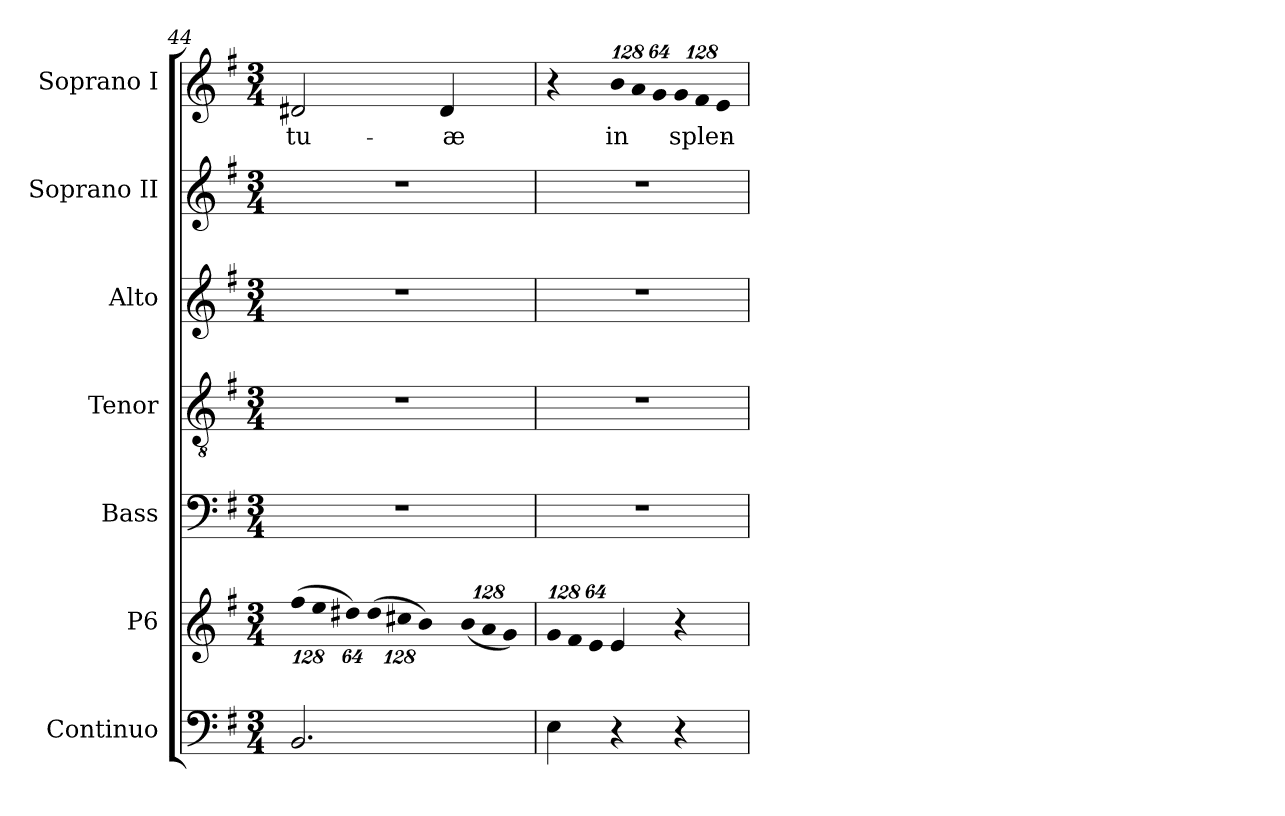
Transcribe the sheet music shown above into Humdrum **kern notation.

**kern	**kern	**kern	**kern	**kern	**kern	**kern	**text
*part7	*part6	*part5	*part4	*part3	*part2	*part1	*part1
*staff7	*staff6	*staff5	*staff4	*staff3	*staff2	*staff1	*staff1
*I"Continuo	*I"P6	*I"Bass	*I"Tenor	*I"Alto	*I"Soprano II	*I"Soprano I	*
*	*	*I'B.	*I'T.	*I'A.	*I'S.	*I'S.	*
*clefF4	*clefG2	*clefF4	*clefGv2	*clefG2	*clefG2	*clefG2	*
*	*	*	*ITrd7c12	*	*	*	*
*k[f#]	*k[f#]	*k[f#]	*k[f#]	*k[f#]	*k[f#]	*k[f#]	*
*G:	*G:	*G:	*G:	*G:	*G:	*G:	*
*M3/4	*M3/4	*M3/4	*M3/4	*M3/4	*M3/4	*M3/4	*
*	*Xbrackettup	*	*	*	*	*	*
=44	=44	=44	=44	=44	=44	=44	=44
!	!LO:N:vis=8	!LO:N:vis=1	!LO:N:vis=1	!LO:N:vis=1	!LO:N:vis=1	!	!
!	!	!	!	!	!	!	!LO:LY:b:color=#000000
2.BBi/	(1024%85ff#i\	2.r	2.r	2.r	2.r	2d#Xi/	tu-
!	!LO:N:vis=8	!	!	!	!	!	!
.	1024%85eei\	.	.	.	.	.	.
!	!LO:N:vis=8	!	!	!	!	!	!
.	512%43dd#Xi\)	.	.	.	.	.	.
!	!LO:N:vis=8	!	!	!	!	!	!
.	(1024%85dd#i\	.	.	.	.	.	.
!	!LO:N:vis=8	!	!	!	!	!	!
.	1024%85cc#Xi\	.	.	.	.	.	.
!	!LO:N:vis=8	!	!	!	!	!	!
.	512%43bi\)	.	.	.	.	.	.
!	!LO:N:vis=8	!	!	!	!	!	!
!	!	!	!	!	!	!	!LO:LY:b:color=#000000
.	(1024%85bi/	.	.	.	.	4d#i/	-æ
!	!LO:N:vis=8	!	!	!	!	!	!
.	1024%85ai/	.	.	.	.	.	.
!	!LO:N:vis=8	!	!	!	!	!	!
.	512%43gi/)	.	.	.	.	.	.
=45	=45	=45	=45	=45	=45	=45	=45
!	!LO:N:vis=8	!LO:N:vis=1	!LO:N:vis=1	!LO:N:vis=1	!LO:N:vis=1	!	!
4Ei\	1024%85gi/	2.r	2.r	2.r	2.r	4r	.
!	!LO:N:vis=8	!	!	!	!	!	!
.	1024%85f#i/	.	.	.	.	.	.
!	!LO:N:vis=8	!	!	!	!	!	!
.	512%43ei/	.	.	.	.	.	.
*	*	*	*	*	*	*Xbrackettup	*
!	!	!	!	!	!	!LO:N:vis=8	!
!	!	!	!	!	!	!	!LO:LY:b:color=#000000
4r	4ei/	.	.	.	.	1024%85bi/	in
!	!	!	!	!	!	!LO:N:vis=8	!
.	.	.	.	.	.	1024%85ai/	.
!	!	!	!	!	!	!LO:N:vis=8	!
.	.	.	.	.	.	512%43gi/	.
!	!	!	!	!	!	!LO:N:vis=8	!
!	!	!	!	!	!	!	!LO:LY:b:color=#000000
4r	4r	.	.	.	.	1024%85gi/	splen-
!	!	!	!	!	!	!LO:N:vis=8	!
.	.	.	.	.	.	1024%85f#i/	.
!	!	!	!	!	!	!LO:N:vis=8	!
.	.	.	.	.	.	512%43ei/	.
=	=	=	=	=	=	=	=
*-	*-	*-	*-	*-	*-	*-	*-
